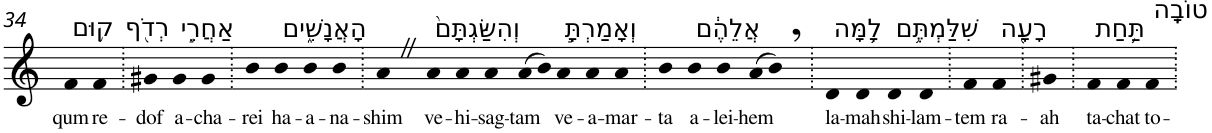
**kern	**text
*part1	*part1
*staff1	*staff1
*I"Piano	*
*I'Pno	*
!!LO:PB:g=z
*clefG2	*
*k[]	*
=34	=34
!LO:TX:a:t=ק֥וּם	!
!	!LO:LY:b
4f	qum
!LO:TX:a:t=רְדֹ֖ף	!
!	!LO:LY:b
4f	re-
=35.	=35.
!	!LO:LY:b
4g#X	-dof
!LO:TX:a:t=אַחֲרֵ֣י	!
!	!LO:LY:b
4g#	a-
!	!LO:LY:b
4g#	-cha-
=36.	=36.
!	!LO:LY:b
4b	-rei
!LO:TX:a:t=הָאֲנָשִׁ֑ים	!
!	!LO:LY:b
4b	ha-
!	!LO:LY:b
4b	-a-
!	!LO:LY:b
4b	-na-
=37.	=37.
!	!LO:LY:b
4aZ	-shim
!LO:TX:a:t=וְהִשַּׂגְתָּם֙	!
!	!LO:LY:b
4a	ve-
!	!LO:LY:b
4a	-hi-
!	!LO:LY:b
4a	-sag-
!	!LO:LY:b
(>8a	-tam
8b)	.
!LO:TX:a:t=וְאָמַרְתָּ֣	!
!	!LO:LY:b
4a	ve-
!	!LO:LY:b
4a	-a-
!	!LO:LY:b
4a	-mar-
=38.	=38.
!	!LO:LY:b
4b	-ta
!LO:TX:a:t=אֲלֵהֶ֔ם	!
!	!LO:LY:b
4b	a-
!	!LO:LY:b
4b	-lei-
!	!LO:LY:b
(>8a	-hem
8b,)	.
=39.	=39.
!LO:TX:a:t=לָ֛מָּה	!
!	!LO:LY:b
4d	la-
!	!LO:LY:b
4d	-mah
!LO:TX:a:t=שִׁלַּמְתֶּ֥ם	!
!	!LO:LY:b
4d	shi-
!	!LO:LY:b
4d	-lam-
=40.	=40.
!	!LO:LY:b
4f	-tem
!LO:TX:a:t=רָעָ֖ה	!
!	!LO:LY:b
4f	ra-
=41.	=41.
!	!LO:LY:b
4g#X	-ah
=42.	=42.
!LO:TX:a:t=תַּ֥חַת	!
!	!LO:LY:b
4f	ta-
!	!LO:LY:b
4f	-chat
!LO:TX:a:t=טוֹבָֽה	!
!	!LO:LY:b
4f	to-
=.	=.
*-	*-
